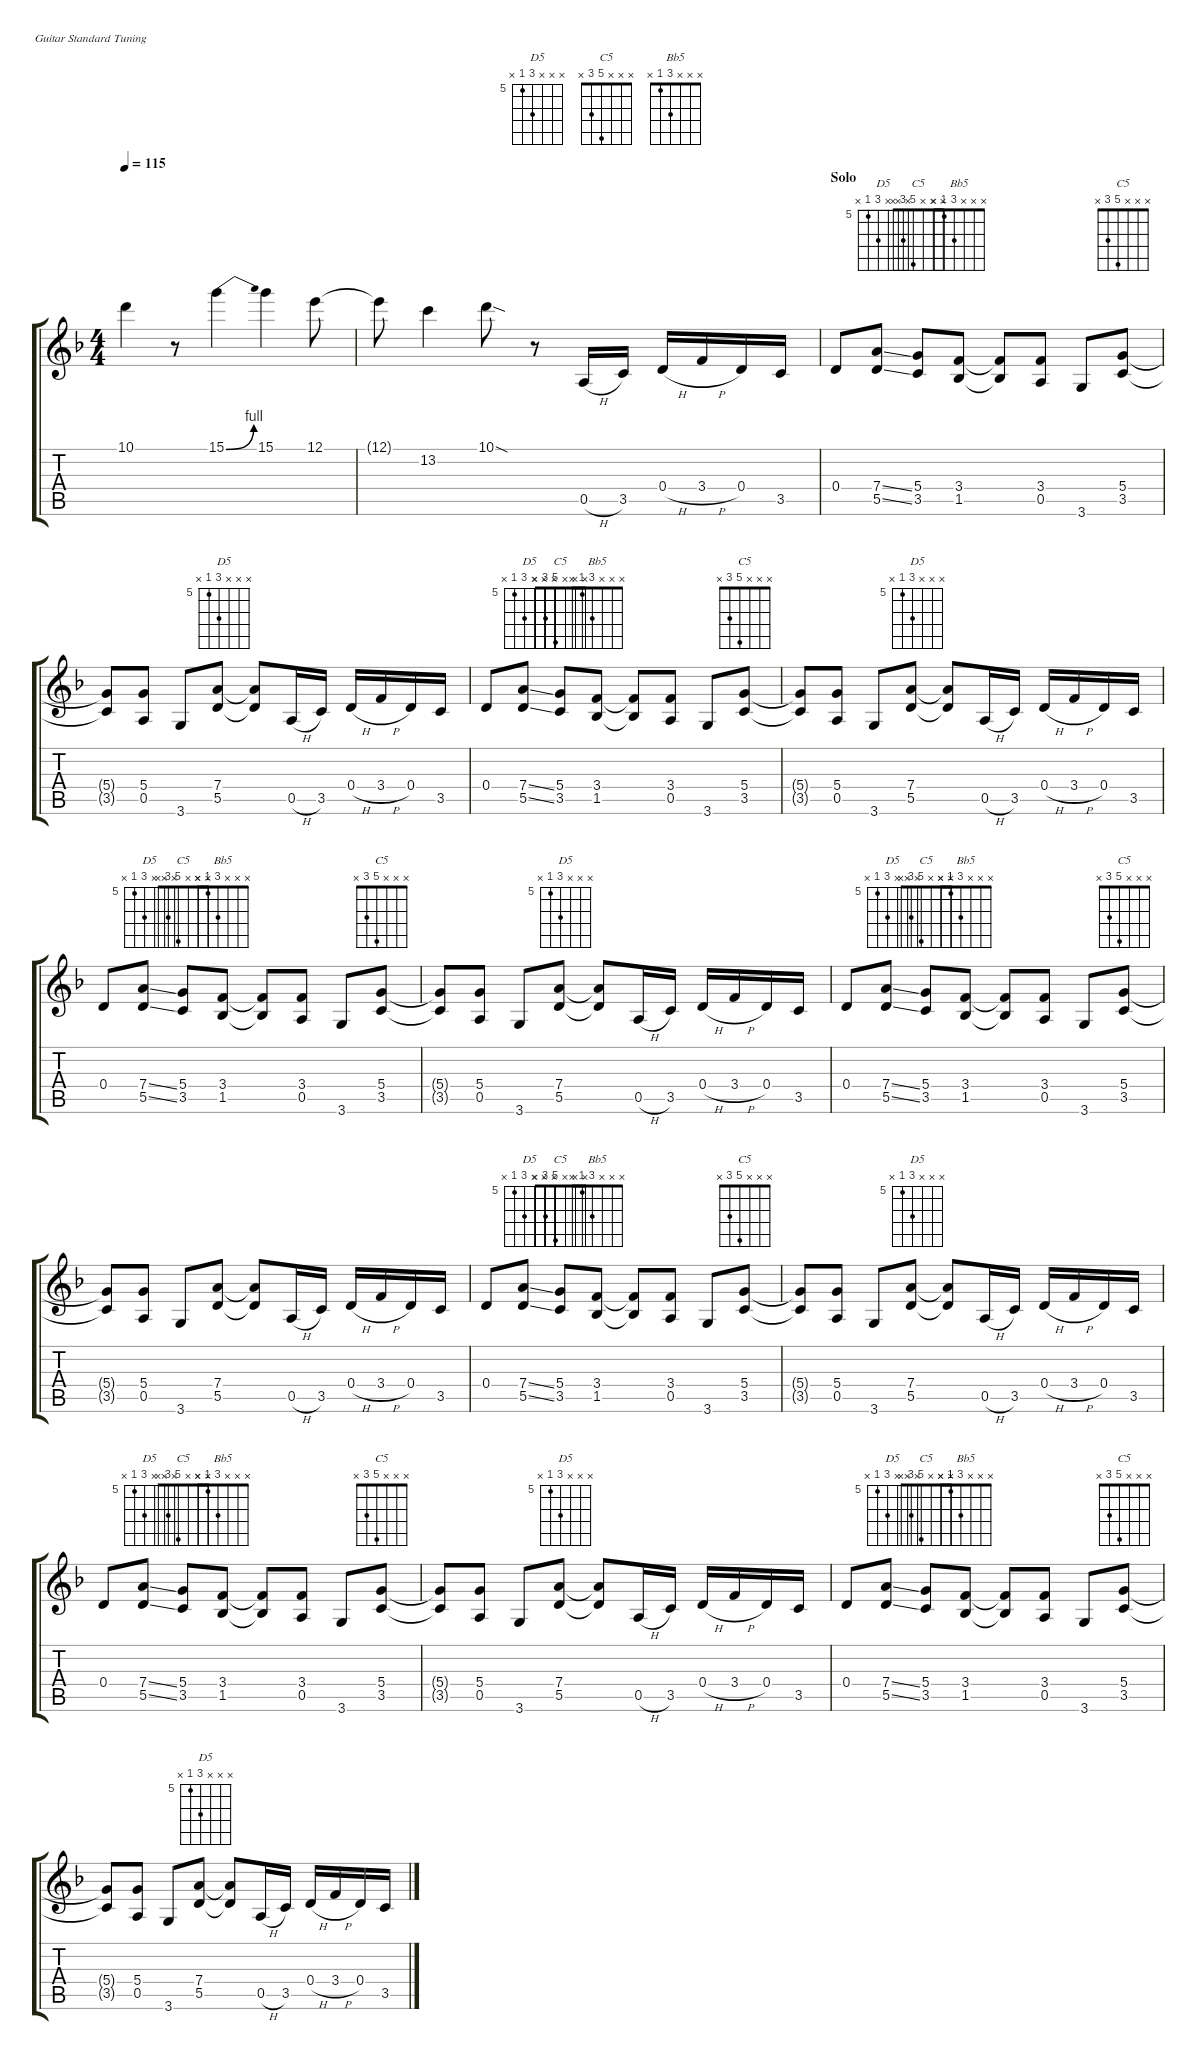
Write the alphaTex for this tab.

\hideDynamics
\bracketExtendMode groupsimilarinstruments
\singleTrackTrackNamePolicy hidden
\multiTrackTrackNamePolicy hidden
\firstSystemTrackNameOrientation horizontal
\otherSystemsTrackNameOrientation horizontal
\chordDiagramsInScore
\defaultBarNumberDisplay Hide
\track ("Guitar 2 background" "E-Gt") {instrument overdrivenguitar}
\staff {score tabs}
\tuning (E4 B3 G3 D3 A2 E2)
\chord ("D5" x x x 7 5 x) {firstfret 5}
\chord ("C5" x x x 5 3 x)
\chord ("Bb5" x x x 3 1 x)
\ts (4 4)
\tempo 115
\clef g2
\ks dminor
10.1.4{dy f instrument overdrivenguitar} r.8 15.1{be (bend 0 0 60 4)}.4 15.1.4 12.1.8 |
12.1{t}.8 13.2.4 10.1{sod}.8 r.8 0.5{h}.16 3.5.16 0.4{h}.16 3.4{h}.16 0.4.16 3.5.16 |
\section ("" "Solo")
0.4.8 (7.4{ss} 5.5{ss}).8{ch "D5"} (5.4 3.5).8{ch "C5"} (3.4 1.5).8{ch "Bb5"} (3.4{t} 1.5{t}).8 (3.4 0.5).8 3.6.8 (5.4 3.5).8{ch "C5"} |
(5.4{t} 3.5{t}).8 (5.4 0.5).8 3.6.8 (7.4 5.5).8{ch "D5"} (7.4{t} 5.5{t}).8 0.5{h}.16 3.5.16 0.4{h}.16 3.4{h}.16 0.4.16 3.5.16 |
0.4.8 (7.4{ss} 5.5{ss}).8{ch "D5"} (5.4 3.5).8{ch "C5"} (3.4 1.5).8{ch "Bb5"} (3.4{t} 1.5{t}).8 (3.4 0.5).8 3.6.8 (5.4 3.5).8{ch "C5"} |
(5.4{t} 3.5{t}).8 (5.4 0.5).8 3.6.8 (7.4 5.5).8{ch "D5"} (7.4{t} 5.5{t}).8 0.5{h}.16 3.5.16 0.4{h}.16 3.4{h}.16 0.4.16 3.5.16 |
0.4.8 (7.4{ss} 5.5{ss}).8{ch "D5"} (5.4 3.5).8{ch "C5"} (3.4 1.5).8{ch "Bb5"} (3.4{t} 1.5{t}).8 (3.4 0.5).8 3.6.8 (5.4 3.5).8{ch "C5"} |
(5.4{t} 3.5{t}).8 (5.4 0.5).8 3.6.8 (7.4 5.5).8{ch "D5"} (7.4{t} 5.5{t}).8 0.5{h}.16 3.5.16 0.4{h}.16 3.4{h}.16 0.4.16 3.5.16 |
0.4.8 (7.4{ss} 5.5{ss}).8{ch "D5"} (5.4 3.5).8{ch "C5"} (3.4 1.5).8{ch "Bb5"} (3.4{t} 1.5{t}).8 (3.4 0.5).8 3.6.8 (5.4 3.5).8{ch "C5"} |
(5.4{t} 3.5{t}).8 (5.4 0.5).8 3.6.8 (7.4 5.5).8 (7.4{t} 5.5{t}).8 0.5{h}.16 3.5.16 0.4{h}.16 3.4{h}.16 0.4.16 3.5.16 |
0.4.8 (7.4{ss} 5.5{ss}).8{ch "D5"} (5.4 3.5).8{ch "C5"} (3.4 1.5).8{ch "Bb5"} (3.4{t} 1.5{t}).8 (3.4 0.5).8 3.6.8 (5.4 3.5).8{ch "C5"} |
(5.4{t} 3.5{t}).8 (5.4 0.5).8 3.6.8 (7.4 5.5).8{ch "D5"} (7.4{t} 5.5{t}).8 0.5{h}.16 3.5.16 0.4{h}.16 3.4{h}.16 0.4.16 3.5.16 |
0.4.8 (7.4{ss} 5.5{ss}).8{ch "D5"} (5.4 3.5).8{ch "C5"} (3.4 1.5).8{ch "Bb5"} (3.4{t} 1.5{t}).8 (3.4 0.5).8 3.6.8 (5.4 3.5).8{ch "C5"} |
(5.4{t} 3.5{t}).8 (5.4 0.5).8 3.6.8 (7.4 5.5).8{ch "D5"} (7.4{t} 5.5{t}).8 0.5{h}.16 3.5.16 0.4{h}.16 3.4{h}.16 0.4.16 3.5.16 |
0.4.8 (7.4{ss} 5.5{ss}).8{ch "D5"} (5.4 3.5).8{ch "C5"} (3.4 1.5).8{ch "Bb5"} (3.4{t} 1.5{t}).8 (3.4 0.5).8 3.6.8 (5.4 3.5).8{ch "C5"} |
(5.4{t} 3.5{t}).8 (5.4 0.5).8 3.6.8 (7.4 5.5).8{ch "D5"} (7.4{t} 5.5{t}).8 0.5{h}.16 3.5.16 0.4{h}.16 3.4{h}.16 0.4.16 3.5.16
